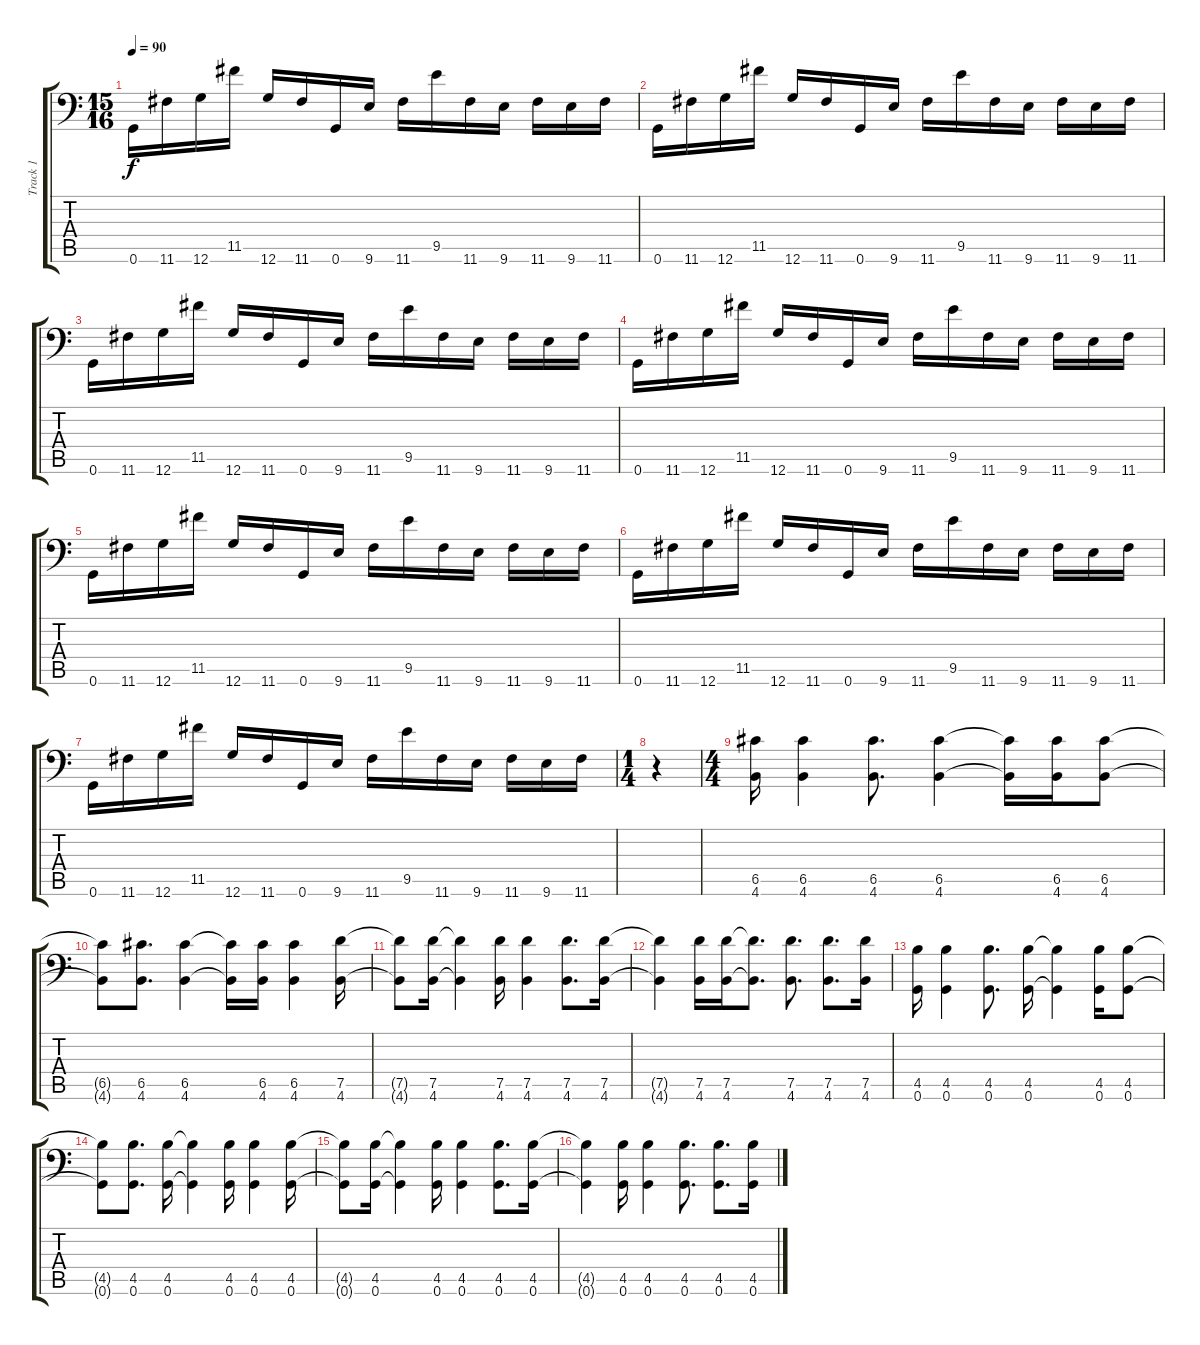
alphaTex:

\track ("Track 1" "Track 1") {instrument distortionguitar}
\staff {score tabs}
\tuning (D4 A3 F3 C3 G2 G1) {hide}
\ts (15 16)
\tempo 90
\clef f4
\ks c
0.6.16{dy f} 11.6.16 12.6.16 11.5.16 12.6.16 11.6.16 0.6.16 9.6.16 11.6.16 9.5.16 11.6.16 9.6.16 11.6.16 9.6.16 11.6.16 |
0.6.16 11.6.16 12.6.16 11.5.16 12.6.16 11.6.16 0.6.16 9.6.16 11.6.16 9.5.16 11.6.16 9.6.16 11.6.16 9.6.16 11.6.16 |
0.6.16 11.6.16 12.6.16 11.5.16 12.6.16 11.6.16 0.6.16 9.6.16 11.6.16 9.5.16 11.6.16 9.6.16 11.6.16 9.6.16 11.6.16 |
0.6.16 11.6.16 12.6.16 11.5.16 12.6.16 11.6.16 0.6.16 9.6.16 11.6.16 9.5.16 11.6.16 9.6.16 11.6.16 9.6.16 11.6.16 |
0.6.16 11.6.16 12.6.16 11.5.16 12.6.16 11.6.16 0.6.16 9.6.16 11.6.16 9.5.16 11.6.16 9.6.16 11.6.16 9.6.16 11.6.16 |
0.6.16 11.6.16 12.6.16 11.5.16 12.6.16 11.6.16 0.6.16 9.6.16 11.6.16 9.5.16 11.6.16 9.6.16 11.6.16 9.6.16 11.6.16 |
0.6.16 11.6.16 12.6.16 11.5.16 12.6.16 11.6.16 0.6.16 9.6.16 11.6.16 9.5.16 11.6.16 9.6.16 11.6.16 9.6.16 11.6.16 |
\ts (1 4)
r.4 |
\ts (4 4)
(6.5 4.6).16 (6.5 4.6).4 (6.5 4.6).8{d} (6.5 4.6).4 (6.5{t} 4.6{t}).16 (6.5 4.6).16 (6.5 4.6).8 |
(6.5{t} 4.6{t}).8 (6.5 4.6).8{d} (6.5 4.6).4 (6.5{t} 4.6{t}).16 (6.5 4.6).16 (6.5 4.6).4 (7.5 4.6).16 |
(7.5{t} 4.6{t}).8 (7.5 4.6).16 (7.5{t} 4.6{t}).4 (7.5 4.6).16 (7.5 4.6).4 (7.5 4.6).8{d} (7.5 4.6).16 |
(7.5{t} 4.6{t}).4 (7.5 4.6).16 (7.5 4.6).16 (7.5{t} 4.6{t}).8{d} (7.5 4.6).8{d} (7.5 4.6).8{d} (7.5 4.6).16 |
(4.5 0.6).16 (4.5 0.6).4 (4.5 0.6).8{d} (4.5 0.6).16 (4.5{t} 0.6{t}).4 (4.5 0.6).16 (4.5 0.6).8 |
(4.5{t} 0.6{t}).8 (4.5 0.6).8{d} (4.5 0.6).16 (4.5{t} 0.6{t}).4 (4.5 0.6).16 (4.5 0.6).4 (4.5 0.6).16 |
(4.5{t} 0.6{t}).8 (4.5 0.6).16 (4.5{t} 0.6{t}).4 (4.5 0.6).16 (4.5 0.6).4 (4.5 0.6).8{d} (4.5 0.6).16 |
(4.5{t} 0.6{t}).4 (4.5 0.6).16 (4.5 0.6).4 (4.5 0.6).8{d} (4.5 0.6).8{d} (4.5 0.6).16
